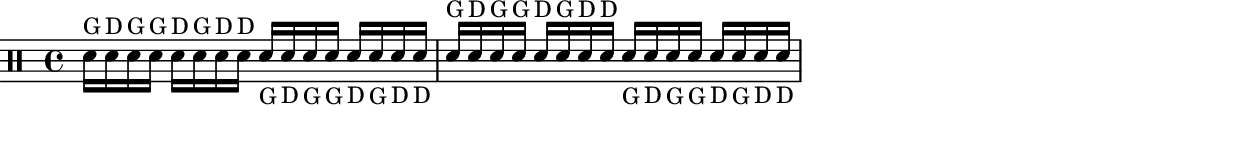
%% Generated by lilypond-book
%% Options: [exampleindent=10.16\mm,indent=0\mm,line-width=160\mm,paper-height=845.047\pt,paper-width=597.508\pt,papersize='(cons (* 597.508 pt) (* 845.047 pt)),quote]
\include "lilypond-book-preamble.ly"


% ****************************************************************
% Start cut-&-pastable-section
% ****************************************************************

#(ly:set-option 'eps-box-padding 3.000000)



\paper {
  #(set-paper-size '(cons (* 597.508 pt) (* 845.047 pt)))
  indent = 0\mm
  line-width = 160\mm
  % offset the left padding, also add 1mm as lilypond creates cropped
  % images with a little space on the right
  line-width = #(- line-width (* mm  3.000000) (* mm 1))
  line-width = 160\mm - 2.0 * 10.16\mm
  % offset the left padding, also add 1mm as lilypond creates cropped
  % images with a little space on the right
  line-width = #(- line-width (* mm  3.000000) (* mm 1))
}

\layout {
  
}




% ****************************************************************
% ly snippet:
% ****************************************************************
\sourcefileline 169
\drums {
  \repeat unfold 2 {
    sn16^"G" 16^"D" 16^"G" 16^"G" 16^"D" 16^"G" 16^"D" 16^"D"
    \stemUp
    sn16_"G" 16_"D" 16_"G" 16_"G" 16_"D" 16_"G" 16_"D" 16_"D"
  }
}


% ****************************************************************
% end ly snippet
% ****************************************************************
